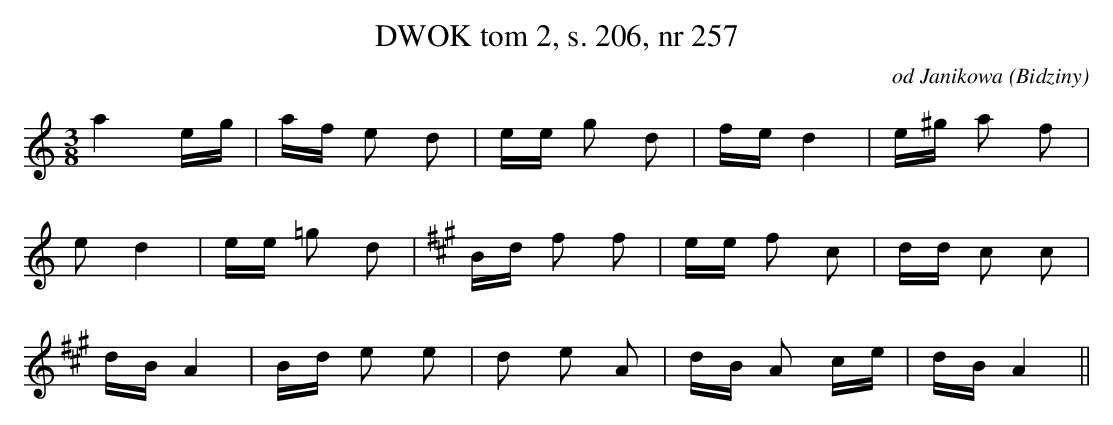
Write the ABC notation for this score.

X:1
T:DWOK tom 2, s. 206, nr 257
O:od Janikowa (Bidziny)
L:1/16
M:3/8
K:C
a4 eg|af e2 d2|ee g2 d2|fe d4|e^g a2 f2|
e2 d4|ee =g2 d2|[K:A]Bd f2 f2|ee f2 c2|dd c2 c2|
dB A4|Bd e2 e2|d2 e2 A2|dB A2 ce|dB A4||
